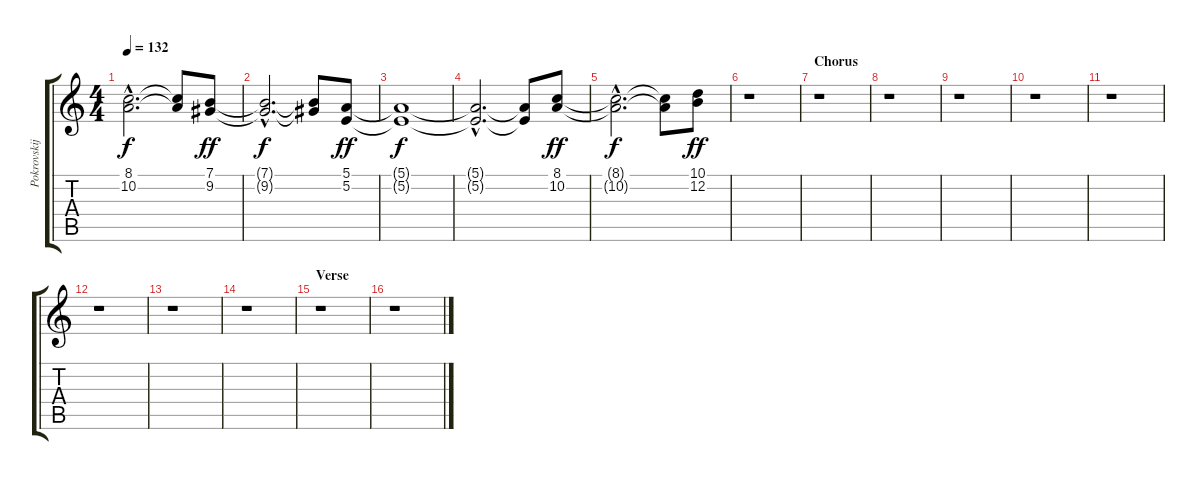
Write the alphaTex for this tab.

\track ("Pokrovskij" "Pokrovskij") {instrument churchorgan}
\staff {score tabs}
\tuning (E4 B3 G3 D3 A2 E2) {hide}
\ts (4 4)
\tempo 132
\clef g2
\ks c
(8.1{hac t} 10.2{hac t}).2{d dy f} (8.1{t} 10.2{t}).8 (7.1 9.2).8{dy ff} |
(7.1{hac t} 9.2{hac t}).2{d dy f} (7.1{t} 9.2{t}).8 (5.1 5.2).8{dy ff} |
(5.1{t} 5.2{t}).1{dy f} |
(5.1{hac t} 5.2{hac t}).2{d} (5.1{t} 5.2{t}).8 (8.1 10.2).8{dy ff} |
(8.1{hac t} 10.2{hac t}).2{d dy f} (8.1{t} 10.2{t}).8 (10.1 12.2).8{dy ff} |
r.1 |
\section ("" "Chorus")
r.1 |
r.1 |
r.1 |
r.1 |
r.1 |
r.1 |
r.1 |
r.1 |
\section ("" "Verse")
r.1 |
r.1
